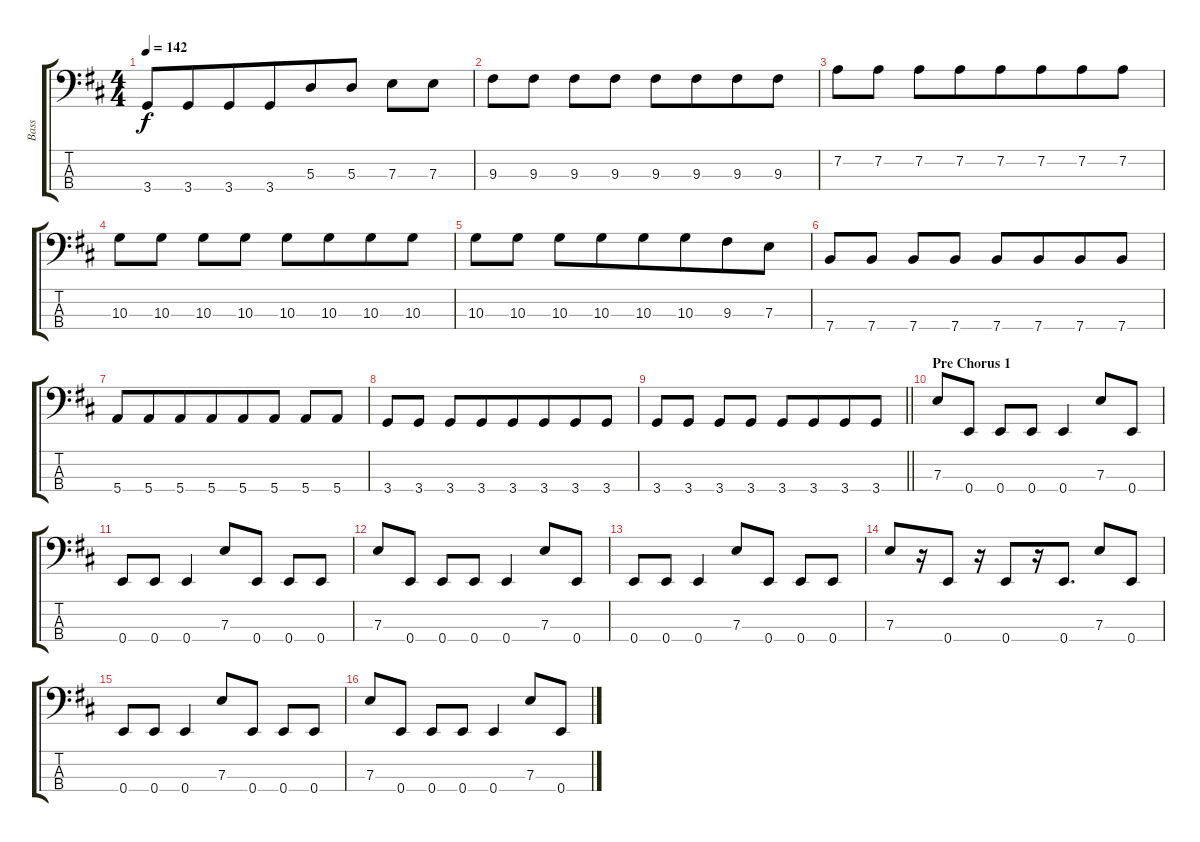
\track ("Bass" "Bass") {instrument electricbasspick}
\staff {score tabs}
\tuning (G2 D2 A1 E1) {hide}
\ts (4 4)
\tempo 142
\clef f4
\ks d
3.4.8{dy f beam merge} 3.4.8{beam merge} 3.4.8{beam merge} 3.4.8{beam merge} 5.3.8 5.3.8 7.3.8 7.3.8 |
9.3.8{beam merge} 9.3.8 9.3.8{beam merge} 9.3.8 9.3.8{beam merge} 9.3.8{beam merge} 9.3.8{beam merge} 9.3.8 |
7.2.8{beam merge} 7.2.8 7.2.8{beam merge} 7.2.8{beam merge} 7.2.8{beam merge} 7.2.8{beam merge} 7.2.8{beam merge} 7.2.8 |
10.3.8 10.3.8 10.3.8{beam merge} 10.3.8 10.3.8 10.3.8{beam merge} 10.3.8{beam merge} 10.3.8 |
10.3.8 10.3.8 10.3.8{beam merge} 10.3.8{beam merge} 10.3.8 10.3.8{beam merge} 9.3.8{beam merge} 7.3.8 |
7.4.8 7.4.8 7.4.8{beam merge} 7.4.8 7.4.8{beam merge} 7.4.8{beam merge} 7.4.8 7.4.8 |
5.4.8{beam merge} 5.4.8{beam merge} 5.4.8 5.4.8{beam merge} 5.4.8{beam merge} 5.4.8 5.4.8 5.4.8 |
3.4.8 3.4.8 3.4.8 3.4.8{beam merge} 3.4.8{beam merge} 3.4.8{beam merge} 3.4.8 3.4.8 |
\barLineRight lightlight
3.4.8 3.4.8 3.4.8 3.4.8 3.4.8 3.4.8{beam merge} 3.4.8 3.4.8 |
\section ("" "Pre Chorus 1")
7.3.8{beam merge} 0.4.8 0.4.8{beam merge} 0.4.8{beam merge} 0.4.4 7.3.8{beam merge} 0.4.8 |
0.4.8{beam merge} 0.4.8 0.4.4 7.3.8 0.4.8 0.4.8 0.4.8 |
7.3.8{beam merge} 0.4.8 0.4.8{beam merge} 0.4.8{beam merge} 0.4.4 7.3.8{beam merge} 0.4.8 |
0.4.8{beam merge} 0.4.8 0.4.4 7.3.8{beam merge} 0.4.8 0.4.8 0.4.8 |
7.3.8{beam merge} r.16 0.4.8 r.16 0.4.8{beam merge} r.16{beam merge} 0.4.8{d} 7.3.8 0.4.8 |
0.4.8{beam merge} 0.4.8 0.4.4 7.3.8{beam merge} 0.4.8 0.4.8 0.4.8 |
7.3.8{beam merge} 0.4.8 0.4.8{beam merge} 0.4.8{beam merge} 0.4.4 7.3.8{beam merge} 0.4.8
